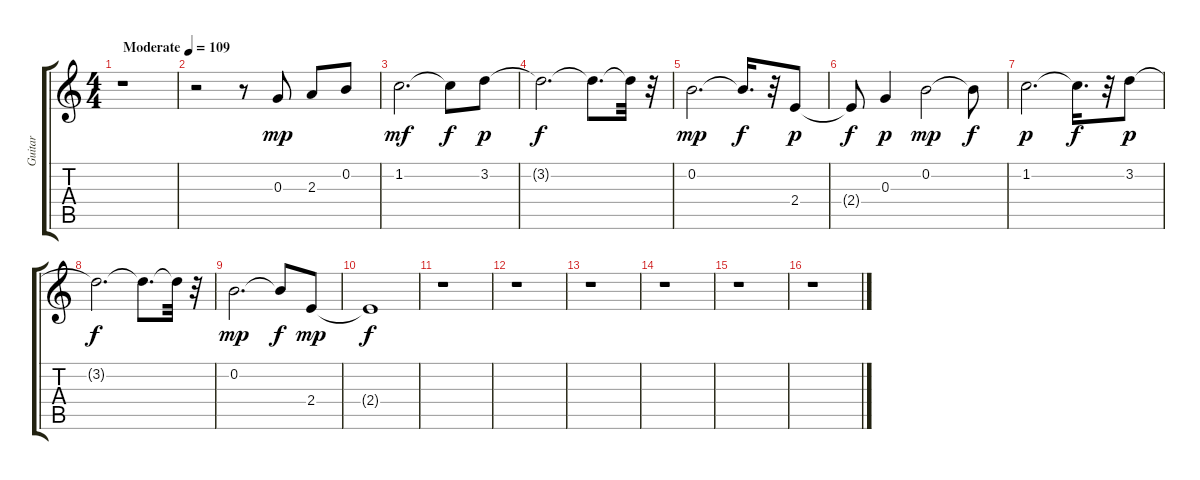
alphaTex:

\track ("Guitar" "Guitar") {instrument distortionguitar}
\staff {score tabs}
\tuning (E4 B3 G3 D3 A2 E2) {hide}
\ts (4 4)
\tempo (109 "Moderate")
\clef g2
\ks c
r.1{dy mp instrument distortionguitar} |
r.2 r.8 0.3.8 2.3.8 0.2.8 |
1.2.2{d dy mf} 1.2{t}.8{dy f} 3.2.8{dy p} |
3.2{t}.2{d dy f} 3.2{t}.8{d} 3.2{t}.32 r.32 |
0.2.2{d dy mp} 0.2{t}.16{d dy f} r.32 2.4.8{dy p} |
2.4{t}.8{dy f} 0.3.4{dy p} 0.2.2{dy mp} 0.2{t}.8{dy f} |
1.2.2{d dy p} 1.2{t}.16{d dy f} r.32 3.2.8{dy p} |
3.2{t}.2{d dy f} 3.2{t}.8{d} 3.2{t}.32 r.32 |
0.2.2{d dy mp} 0.2{t}.8{dy f} 2.4.8{dy mp} |
2.4{t}.1{dy f} |
r.1 |
r.1 |
r.1 |
r.1 |
r.1 |
r.1
